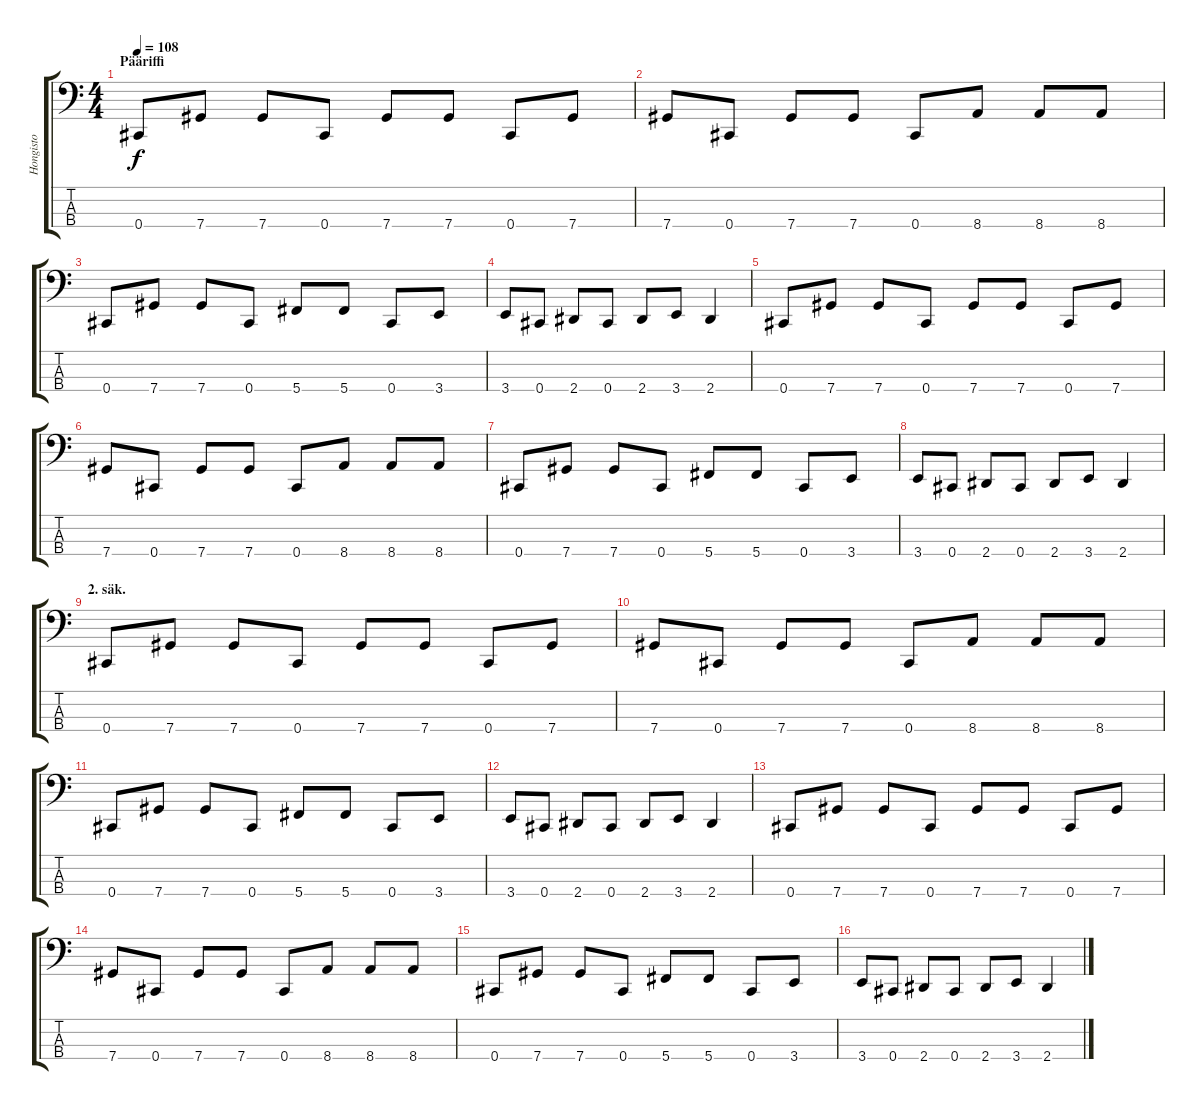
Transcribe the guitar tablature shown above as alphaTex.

\track ("Hongisto" "Hongisto") {instrument electricbassfinger}
\staff {score tabs}
\tuning (Gb2 Db2 Ab1 Db1) {hide}
\ts (4 4)
\section ("" "Pääriffi")
\tempo 108
\clef f4
\ks c
0.4.8{dy f} 7.4.8 7.4.8 0.4.8 7.4.8 7.4.8 0.4.8 7.4.8 |
7.4.8 0.4.8 7.4.8 7.4.8 0.4.8 8.4.8 8.4.8 8.4.8 |
0.4.8 7.4.8 7.4.8 0.4.8 5.4.8 5.4.8 0.4.8 3.4.8 |
3.4.8 0.4.8 2.4.8 0.4.8 2.4.8 3.4.8 2.4.4 |
0.4.8 7.4.8 7.4.8 0.4.8 7.4.8 7.4.8 0.4.8 7.4.8 |
7.4.8 0.4.8 7.4.8 7.4.8 0.4.8 8.4.8 8.4.8 8.4.8 |
0.4.8 7.4.8 7.4.8 0.4.8 5.4.8 5.4.8 0.4.8 3.4.8 |
3.4.8 0.4.8 2.4.8 0.4.8 2.4.8 3.4.8 2.4.4 |
\section ("" "2. säk.")
0.4.8 7.4.8 7.4.8 0.4.8 7.4.8 7.4.8 0.4.8 7.4.8 |
7.4.8 0.4.8 7.4.8 7.4.8 0.4.8 8.4.8 8.4.8 8.4.8 |
0.4.8 7.4.8 7.4.8 0.4.8 5.4.8 5.4.8 0.4.8 3.4.8 |
3.4.8 0.4.8 2.4.8 0.4.8 2.4.8 3.4.8 2.4.4 |
0.4.8 7.4.8 7.4.8 0.4.8 7.4.8 7.4.8 0.4.8 7.4.8 |
7.4.8 0.4.8 7.4.8 7.4.8 0.4.8 8.4.8 8.4.8 8.4.8 |
0.4.8 7.4.8 7.4.8 0.4.8 5.4.8 5.4.8 0.4.8 3.4.8 |
3.4.8 0.4.8 2.4.8 0.4.8 2.4.8 3.4.8 2.4.4
